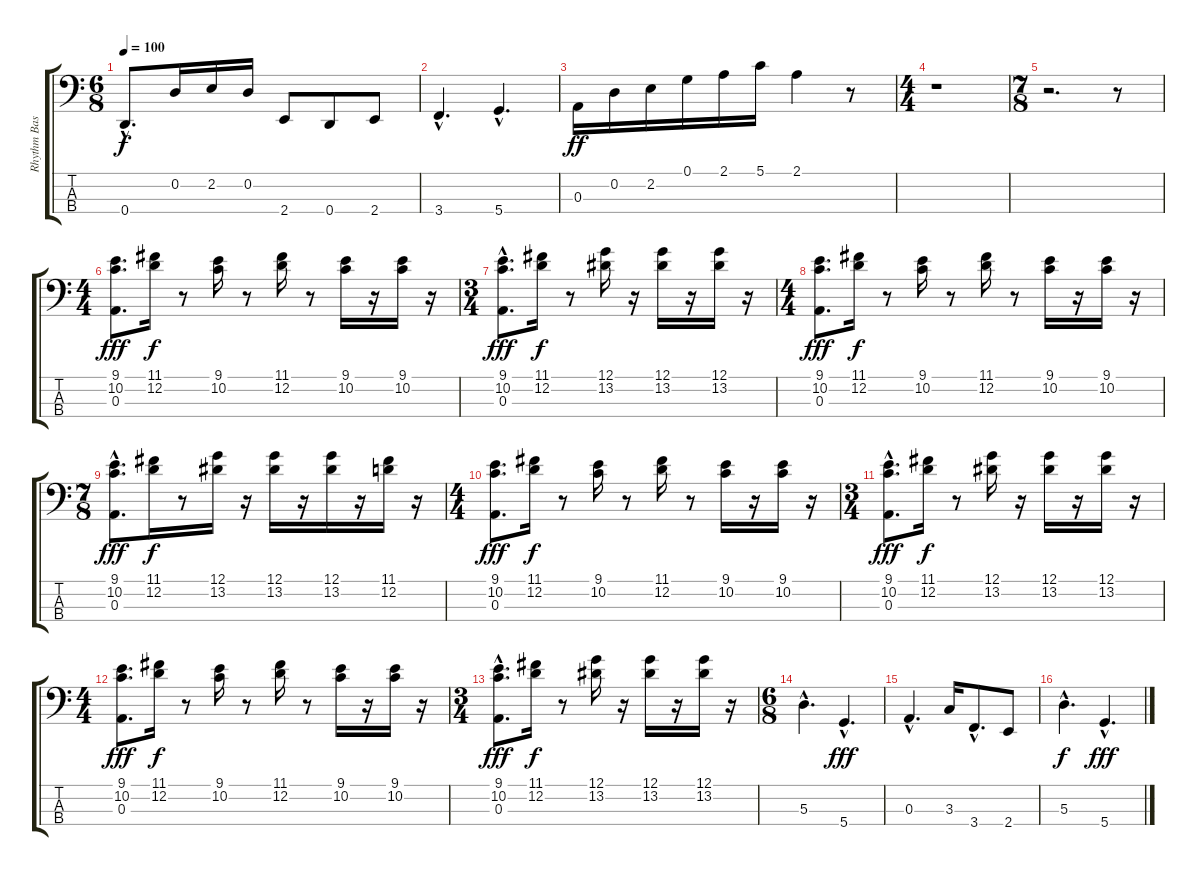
\track ("Rhythm Bass" "Rhythm Bas") {instrument electricbasspick}
\staff {score tabs}
\tuning (G2 D2 A1 D1) {hide}
\ts (6 8)
\tempo 100
\clef f4
\ks c
0.4{hac}.8{d dy f} 0.2.16 2.2.16 0.2.16 2.4.8 0.4.8 2.4.8 |
3.4{hac}.4{d} 5.4{hac}.4{d} |
0.3.16{dy ff} 0.2.16 2.2.16 0.1.16 2.1.16 5.1.16 2.1.4 r.8 |
\ts (4 4)
r.1 |
\ts (7 8)
r.2{d} r.8 |
\ts (4 4)
(9.1 10.2 0.3).8{d dy fff} (11.1 12.2).16{dy f} r.8 (9.1 10.2).16 r.8 (11.1 12.2).16 r.8 (9.1 10.2).16 r.16 (9.1 10.2).16 r.16 |
\ts (3 4)
(9.1 10.2 0.3{hac}).8{d dy fff} (11.1 12.2).16{dy f} r.8 (12.1 13.2).16 r.16 (12.1 13.2).16 r.16 (12.1 13.2).16 r.16 |
\ts (4 4)
(9.1 10.2 0.3).8{d dy fff} (11.1 12.2).16{dy f} r.8 (9.1 10.2).16 r.8 (11.1 12.2).16 r.8 (9.1 10.2).16 r.16 (9.1 10.2).16 r.16 |
\ts (7 8)
(9.1 10.2 0.3{hac}).8{d dy fff} (11.1 12.2).16{dy f} r.8 (12.1 13.2).16 r.16 (12.1 13.2).16 r.16 (12.1 13.2).16 r.16 (11.1 12.2).16 r.16 |
\ts (4 4)
(9.1 10.2 0.3).8{d dy fff} (11.1 12.2).16{dy f} r.8 (9.1 10.2).16 r.8 (11.1 12.2).16 r.8 (9.1 10.2).16 r.16 (9.1 10.2).16 r.16 |
\ts (3 4)
(9.1 10.2 0.3{hac}).8{d dy fff} (11.1 12.2).16{dy f} r.8 (12.1 13.2).16 r.16 (12.1 13.2).16 r.16 (12.1 13.2).16 r.16 |
\ts (4 4)
(9.1 10.2 0.3).8{d dy fff} (11.1 12.2).16{dy f} r.8 (9.1 10.2).16 r.8 (11.1 12.2).16 r.8 (9.1 10.2).16 r.16 (9.1 10.2).16 r.16 |
\ts (3 4)
(9.1 10.2 0.3{hac}).8{d dy fff} (11.1 12.2).16{dy f} r.8 (12.1 13.2).16 r.16 (12.1 13.2).16 r.16 (12.1 13.2).16 r.16 |
\ts (6 8)
5.3{hac}.4{d} 5.4{hac}.4{d dy fff} |
0.3{hac}.4{d} 3.3.16 3.4{hac}.8{d} 2.4.8 |
5.3{hac}.4{d dy f} 5.4{hac}.4{d dy fff}
